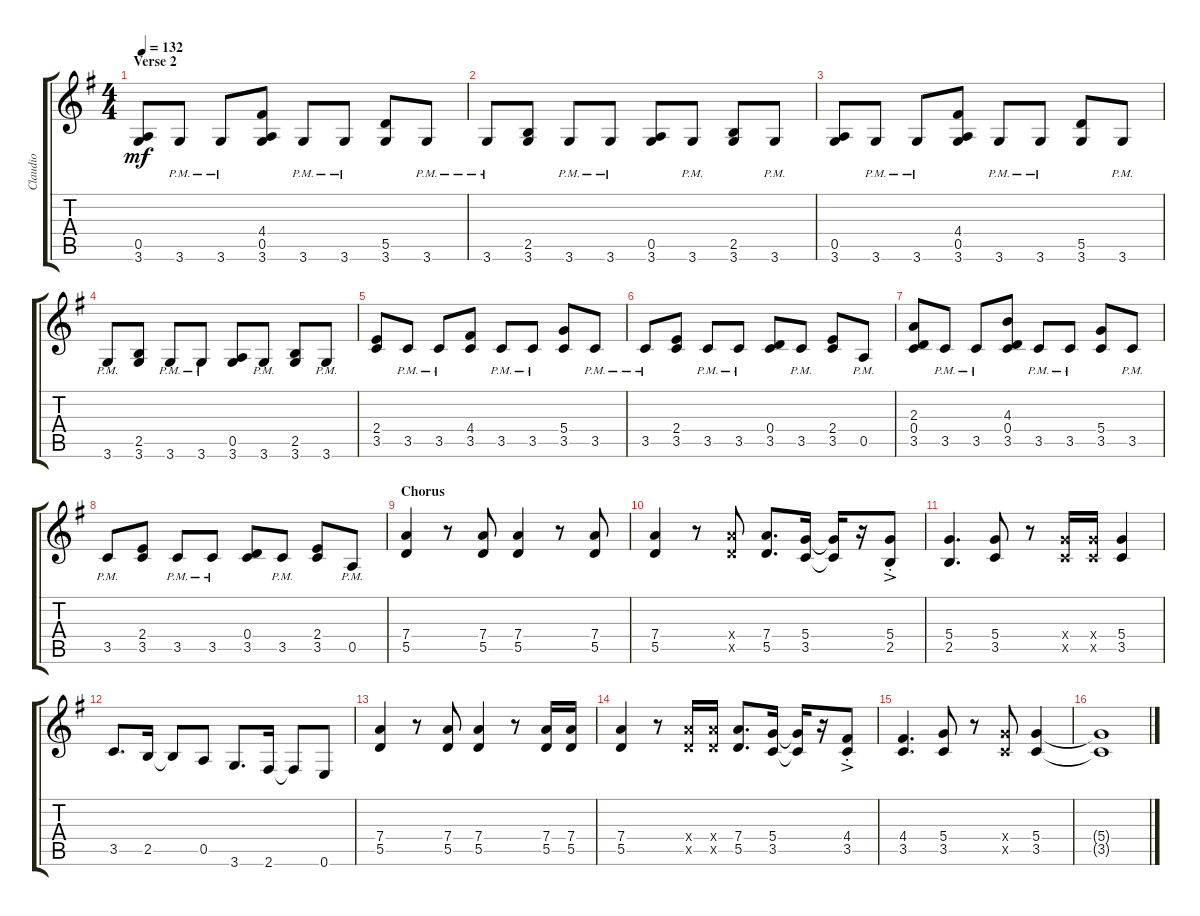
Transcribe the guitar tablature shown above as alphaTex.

\track ("Claudio" "Claudio") {instrument overdrivenguitar}
\staff {score tabs}
\tuning (E4 B3 G3 D3 A2 E2) {hide}
\ts (4 4)
\section ("" "Verse 2")
\tempo 132
\clef g2
\ks g
(0.5 3.6).8{dy mf} 3.6{pm}.8 3.6{pm}.8 (4.4 0.5 3.6).8 3.6{pm}.8 3.6{pm}.8 (5.5 3.6).8 3.6{pm}.8 |
3.6{pm}.8 (2.5 3.6).8 3.6{pm}.8 3.6{pm}.8 (0.5 3.6).8 3.6{pm}.8 (2.5 3.6).8 3.6{pm}.8 |
(0.5 3.6).8 3.6{pm}.8 3.6{pm}.8 (4.4 0.5 3.6).8 3.6{pm}.8 3.6{pm}.8 (5.5 3.6).8 3.6{pm}.8 |
3.6{pm}.8 (2.5 3.6).8 3.6{pm}.8 3.6{pm}.8 (0.5 3.6).8 3.6{pm}.8 (2.5 3.6).8 3.6{pm}.8 |
(2.4 3.5).8 3.5{pm}.8 3.5{pm}.8 (4.4 3.5).8 3.5{pm}.8 3.5{pm}.8 (5.4 3.5).8 3.5{pm}.8 |
3.5{pm}.8 (2.4 3.5).8 3.5{pm}.8 3.5{pm}.8 (0.4 3.5).8 3.5{pm}.8 (2.4 3.5).8 0.5{pm}.8 |
(2.3 0.4 3.5).8 3.5{pm}.8 3.5{pm}.8 (4.3 0.4 3.5).8 3.5{pm}.8 3.5{pm}.8 (5.4 3.5).8 3.5{pm}.8 |
3.5{pm}.8 (2.4 3.5).8 3.5{pm}.8 3.5{pm}.8 (0.4 3.5).8 3.5{pm}.8 (2.4 3.5).8 0.5{pm}.8 |
\section ("" "Chorus")
(7.4 5.5).4 r.8 (7.4 5.5).8 (7.4 5.5).4 r.8 (7.4 5.5).8 |
(7.4 5.5).4 r.8 (7.4{x} 5.5{x}).8 (7.4 5.5).8{d} (5.4 3.5).16 (5.4{t} 3.5{t}).16 r.16 (5.4{ac st} 2.5{ac st}).8 |
(5.4 2.5).4{d} (5.4 3.5).8 r.8 (5.4{x} 3.5{x}).16 (5.4{x} 3.5{x}).16 (5.4 3.5).4 |
3.5.8{d} 2.5.16 2.5{t}.8 0.5.8 3.6.8{d} 2.6.16 2.6{t}.8 0.6.8 |
(7.4 5.5).4 r.8 (7.4 5.5).8 (7.4 5.5).4 r.8 (7.4 5.5).16 (7.4 5.5).16 |
(7.4 5.5).4 r.8 (7.4{x} 5.5{x}).16 (7.4{x} 5.5{x}).16 (7.4 5.5).8{d} (5.4 3.5).16 (5.4{t} 3.5{t}).16 r.16 (4.4{ac st} 3.5{ac st}).8 |
(4.4 3.5).4{d} (5.4 3.5).8 r.8 (5.4{x} 3.5{x}).8 (5.4 3.5).4 |
(5.4{t} 3.5{t}).1
